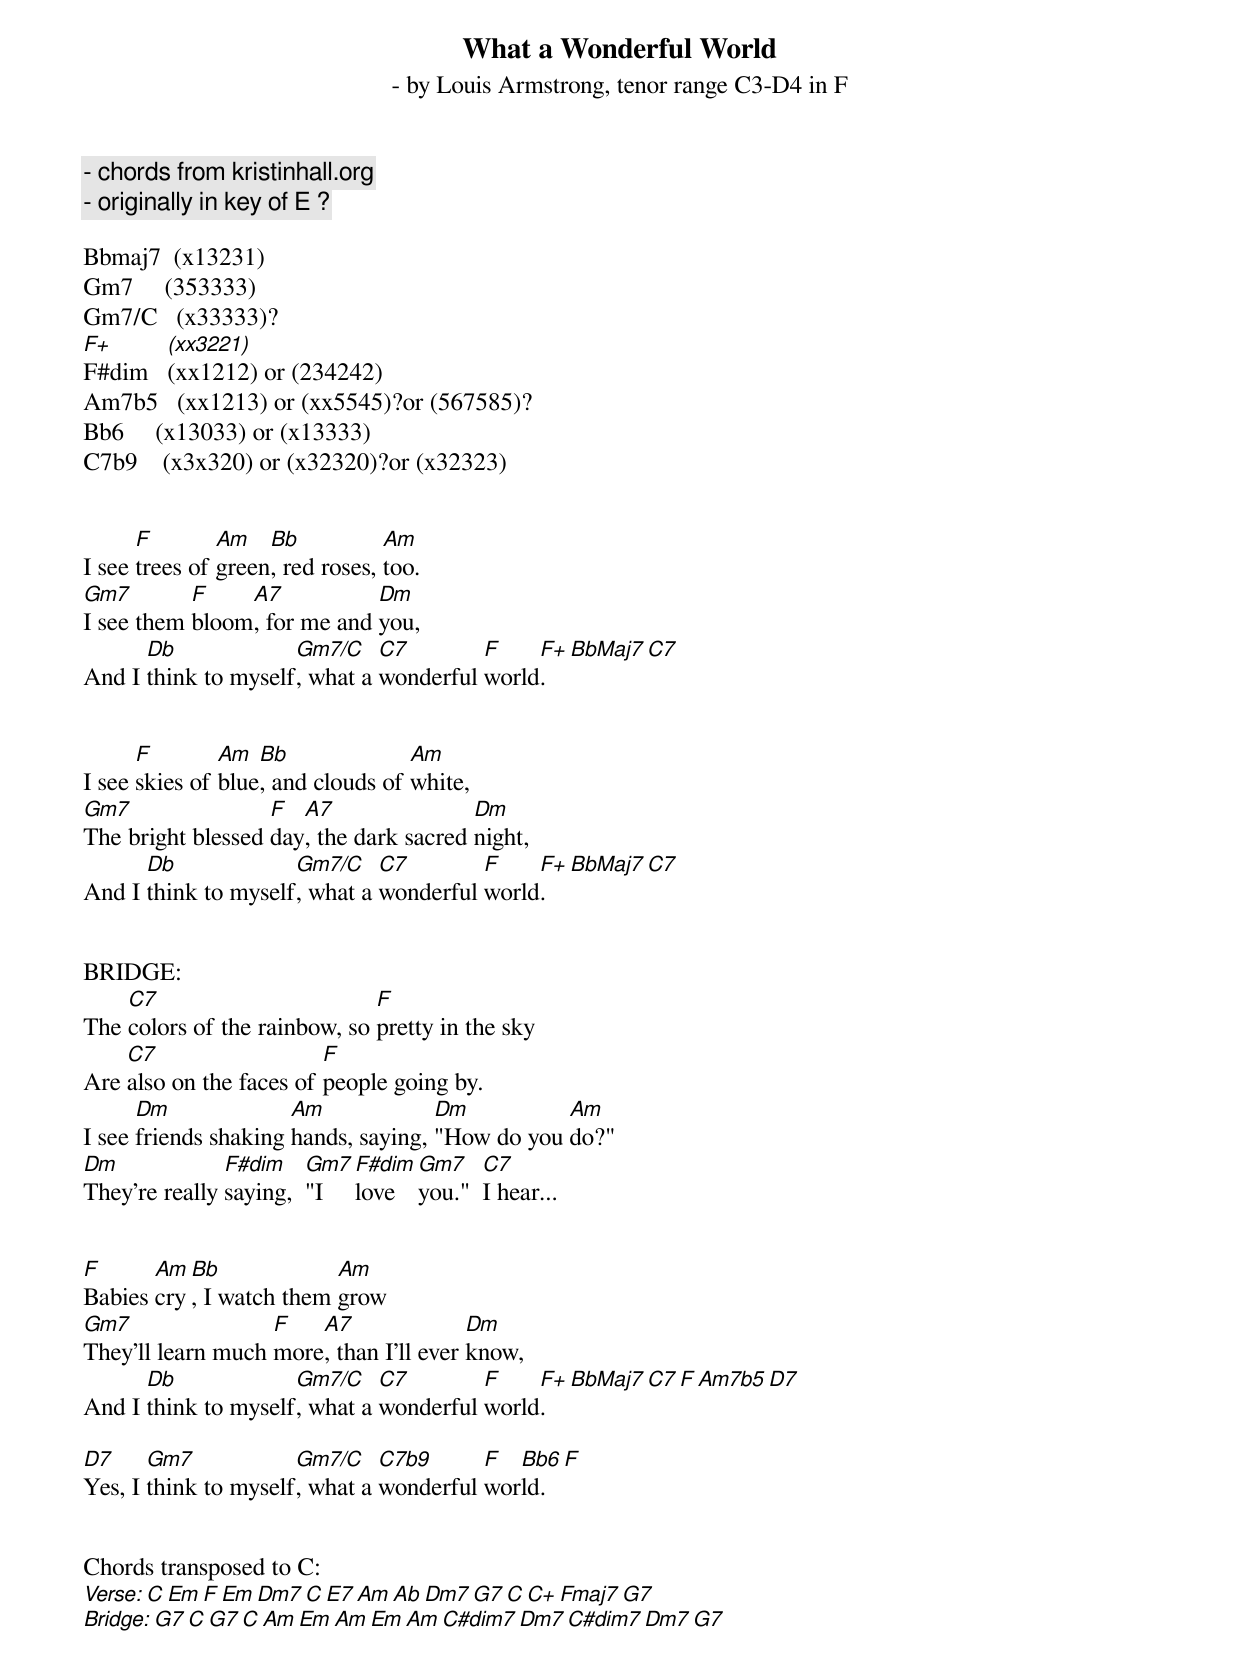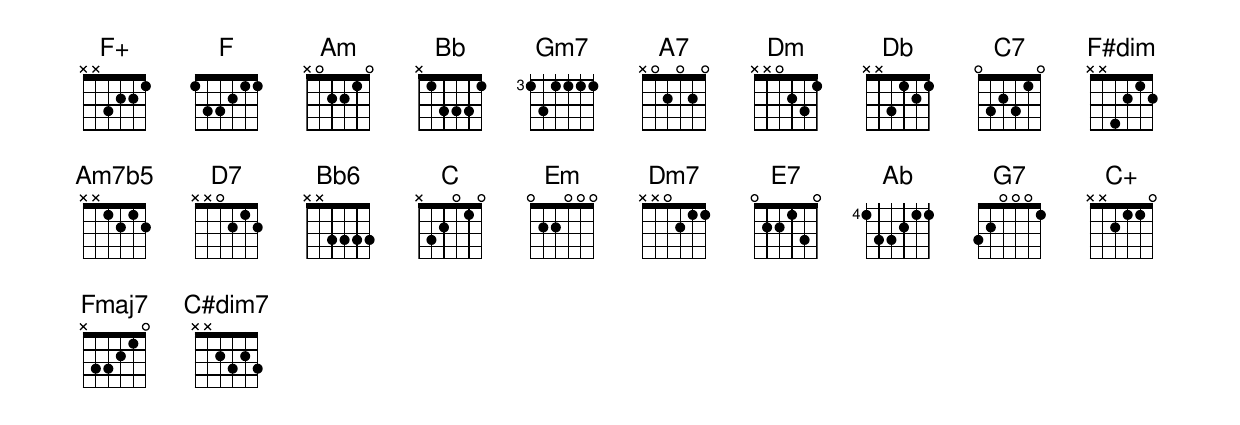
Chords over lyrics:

What a Wonderful World
 - by Louis Armstrong, tenor range C3-D4 in F
 - chords from kristinhall.org
 - originally in key of E ?

Bbmaj7  (x13231)
Gm7     (353333)
Gm7/C   (x33333)?
F+      (xx3221)
F#dim   (xx1212) or (234242)
Am7b5   (xx1213) or (xx5545)?or (567585)?
Bb6     (x13033) or (x13333)
C7b9    (x3x320) or (x32320)?or (x32323)


      F        Am   Bb           Am
I see trees of green, red roses, too.
Gm7        F    A7           Dm
I see them bloom, for me and you,
      Db             Gm7/C    C7        F    F+  BbMaj7  C7
And I think to myself, what a wonderful world.


      F        Am  Bb              Am
I see skies of blue, and clouds of white,
Gm7                F  A7                Dm
The bright blessed day, the dark sacred night,
      Db             Gm7/C    C7        F    F+  BbMaj7  C7
And I think to myself, what a wonderful world.


BRIDGE:
    C7                        F
The colors of the rainbow, so pretty in the sky
    C7                   F
Are also on the faces of people going by.
      Dm              Am             Dm          Am
I see friends shaking hands, saying, "How do you do?"
Dm             F#dim    Gm7  F#dim  Gm7    C7
They're really saying,  "I   love   you."  I hear...


F      Am Bb             Am
Babies cry, I watch them grow
Gm7                F   A7               Dm
They'll learn much more, than I'll ever know,
      Db             Gm7/C    C7        F    F+  BbMaj7  C7  F  Am7b5  D7
And I think to myself, what a wonderful world.

D7     Gm7            Gm7/C    C7b9      F  Bb6  F
Yes, I think to myself, what a wonderful world.


Chords transposed to C:
  Verse: C Em F Em Dm7 C E7 Am Ab Dm7 G7 C C+ Fmaj7 G7
  Bridge: G7 C G7 C Am Em Am Em Am C#dim7 Dm7 C#dim7 Dm7 G7
